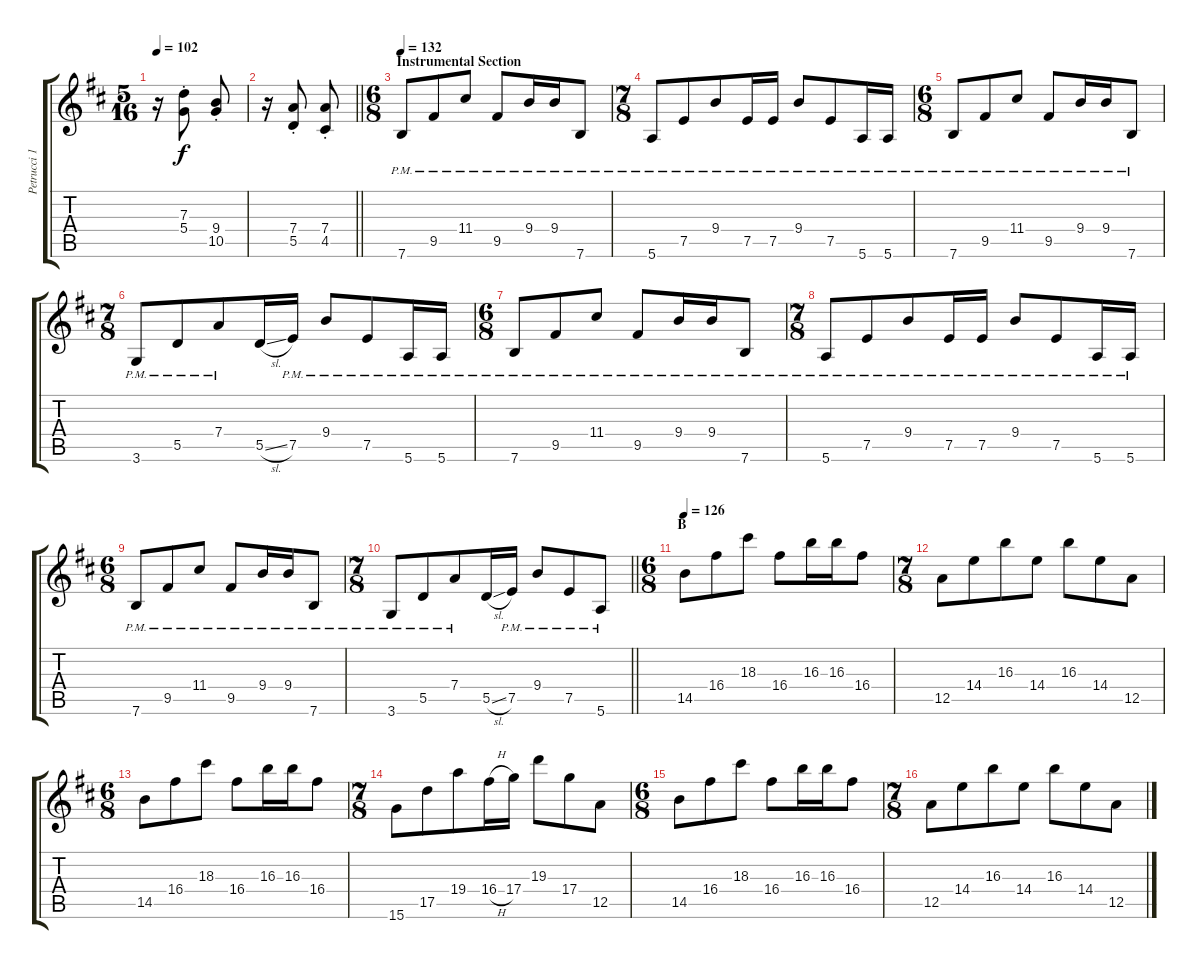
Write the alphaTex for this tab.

\track ("Petrucci 1" "Petrucci 1") {instrument overdrivenguitar}
\staff {score tabs}
\tuning (E4 B3 G3 D3 A2 E2) {hide}
\ts (5 16)
\tempo 102
\clef g2
\ks bminor
r.16{dy f} (7.3{st} 5.4{st}).8 (9.4{st} 10.5{st}).8 |
\barLineRight lightlight
r.16 (7.4{st} 5.5{st}).8 (7.4{st} 4.5{st}).8 |
\ts (6 8)
\section ("" "Instrumental Section")
\tempo 132
7.6{pm}.8{volume 16} 9.5{pm}.8 11.4{pm}.8 9.5{pm}.8 9.4{pm}.16 9.4{pm}.16 7.6{pm}.8 |
\ts (7 8)
5.6{pm}.8 7.5{pm}.8 9.4{pm}.8 7.5{pm}.16 7.5{pm}.16 9.4{pm}.8 7.5{pm}.8 5.6{pm}.16 5.6{pm}.16 |
\ts (6 8)
7.6{pm}.8 9.5{pm}.8 11.4{pm}.8 9.5{pm}.8 9.4{pm}.16 9.4{pm}.16 7.6{pm}.8 |
\ts (7 8)
3.6{pm}.8 5.5{pm}.8 7.4{pm}.8 5.5{sl}.16 7.5{pm}.16 9.4{pm}.8 7.5{pm}.8 5.6{pm}.16 5.6{pm}.16 |
\ts (6 8)
7.6{pm}.8 9.5{pm}.8 11.4{pm}.8 9.5{pm}.8 9.4{pm}.16 9.4{pm}.16 7.6{pm}.8 |
\ts (7 8)
5.6{pm}.8 7.5{pm}.8 9.4{pm}.8 7.5{pm}.16 7.5{pm}.16 9.4{pm}.8 7.5{pm}.8 5.6{pm}.16 5.6{pm}.16 |
\ts (6 8)
7.6{pm}.8 9.5{pm}.8 11.4{pm}.8 9.5{pm}.8 9.4{pm}.16 9.4{pm}.16 7.6{pm}.8 |
\ts (7 8)
\barLineRight lightlight
3.6{pm}.8 5.5{pm}.8 7.4{pm}.8 5.5{sl}.16 7.5{pm}.16 9.4{pm}.8 7.5{pm}.8 5.6{pm}.8 |
\ts (6 8)
\section ("" "B")
\tempo 126
14.5.8{balance 4} 16.4.8 18.3.8 16.4.8 16.3.16 16.3.16 16.4.8 |
\ts (7 8)
12.5.8 14.4.8 16.3.8 14.4.8 16.3.8 14.4.8 12.5.8 |
\ts (6 8)
14.5.8 16.4.8 18.3.8 16.4.8 16.3.16 16.3.16 16.4.8 |
\ts (7 8)
15.6.8 17.5.8 19.4.8 16.4{h}.16 17.4.16 19.3.8 17.4.8 12.5.8 |
\ts (6 8)
14.5.8 16.4.8 18.3.8 16.4.8 16.3.16 16.3.16 16.4.8 |
\ts (7 8)
12.5.8 14.4.8 16.3.8 14.4.8 16.3.8 14.4.8 12.5.8
